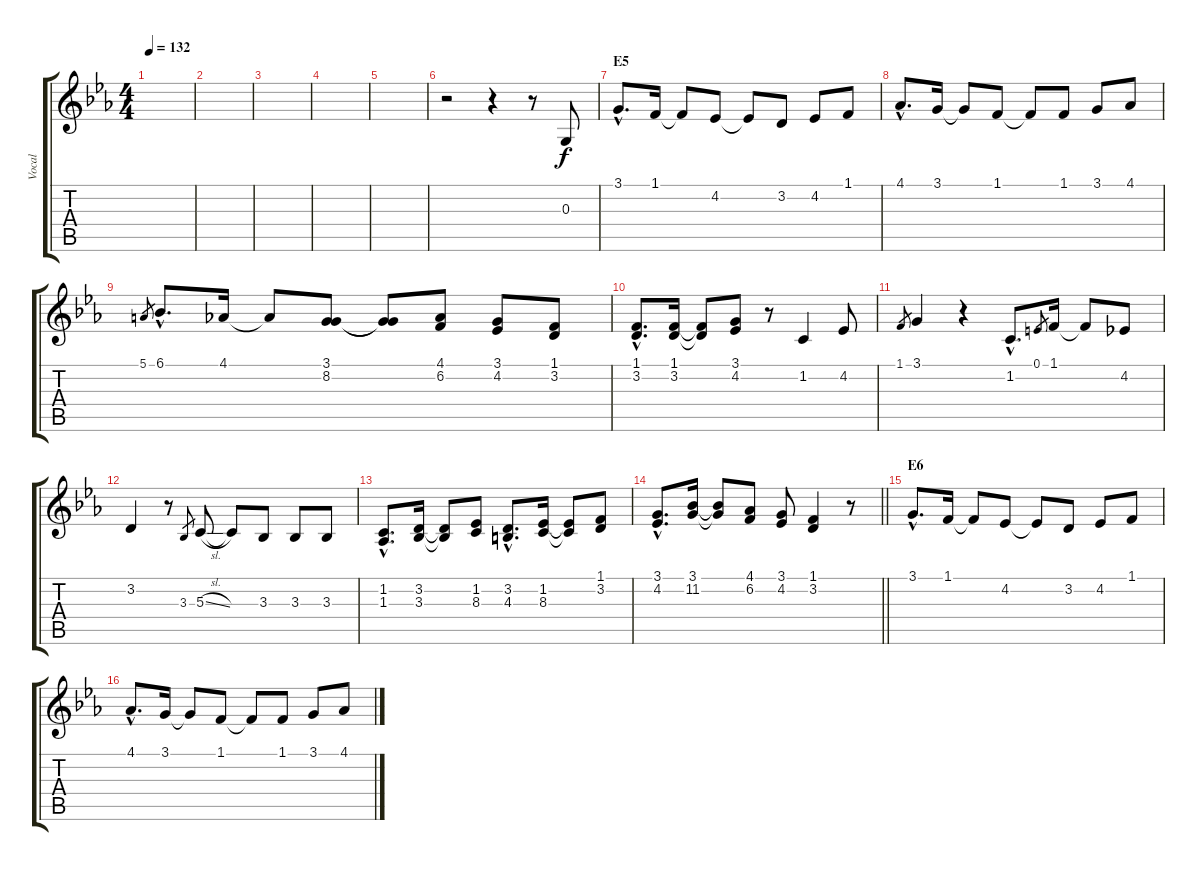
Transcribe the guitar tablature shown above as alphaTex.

\track ("Vocal" "Vocal") {instrument sopranosax}
\staff {score tabs}
\tuning (E4 B3 G3 D3 A2 E2) {hide}
\ts (4 4)
\tempo 132
\clef g2
\ks eb
|
|
|
|
|
r.2 r.4 r.8 0.3.8 |
\section ("" "E5")
3.1{hac}.8{d} 1.1.16 1.1{t}.8 4.2.8 4.2{t}.8 3.2.8 4.2.8 1.1.8 |
4.1{hac}.8{d} 3.1.16 3.1{t}.8 1.1.8 1.1{t}.8 1.1.8 3.1.8 4.1.8 |
5.1.8{gr} 6.1{hac}.8{d} 4.1.16 4.1{t}.8 (3.1 8.2).8 (3.1{t} 8.2{t}).8 (4.1 6.2).8 (3.1 4.2).8 (1.1 3.2).8 |
(1.1{hac} 3.2{hac}).8{d} (1.1 3.2).16 (1.1{t} 3.2{t}).8 (3.1 4.2).8 r.8 1.2.4 4.2.8 |
1.1.8{gr} 3.1.4 r.4 1.2{hac}.8{d} 0.1.8{gr} 1.1.16 1.1{t}.8 4.2.8 |
3.2.4 r.8 3.3.8{gr} 5.3{sl}.8 5.3{t}.8 3.3.8 3.3.8 3.3.8 |
(1.2{hac} 1.3{hac}).8{d} (3.2 3.3).16 (3.2{t} 3.3{t}).8 (1.2 8.3).8 (3.2{hac} 4.3{hac}).8{d} (1.2 8.3).16 (1.2{t} 8.3{t}).8 (1.1 3.2).8 |
\barLineRight lightlight
(3.1{hac} 4.2{hac}).8{d} (3.1 11.2).16 (3.1{t} 11.2{t}).8 (4.1 6.2).8 (3.1 4.2).8 (1.1 3.2).4 r.8 |
\section ("" "E6")
3.1{hac}.8{d} 1.1.16 1.1{t}.8 4.2.8 4.2{t}.8 3.2.8 4.2.8 1.1.8 |
4.1{hac}.8{d} 3.1.16 3.1{t}.8 1.1.8 1.1{t}.8 1.1.8 3.1.8 4.1.8
